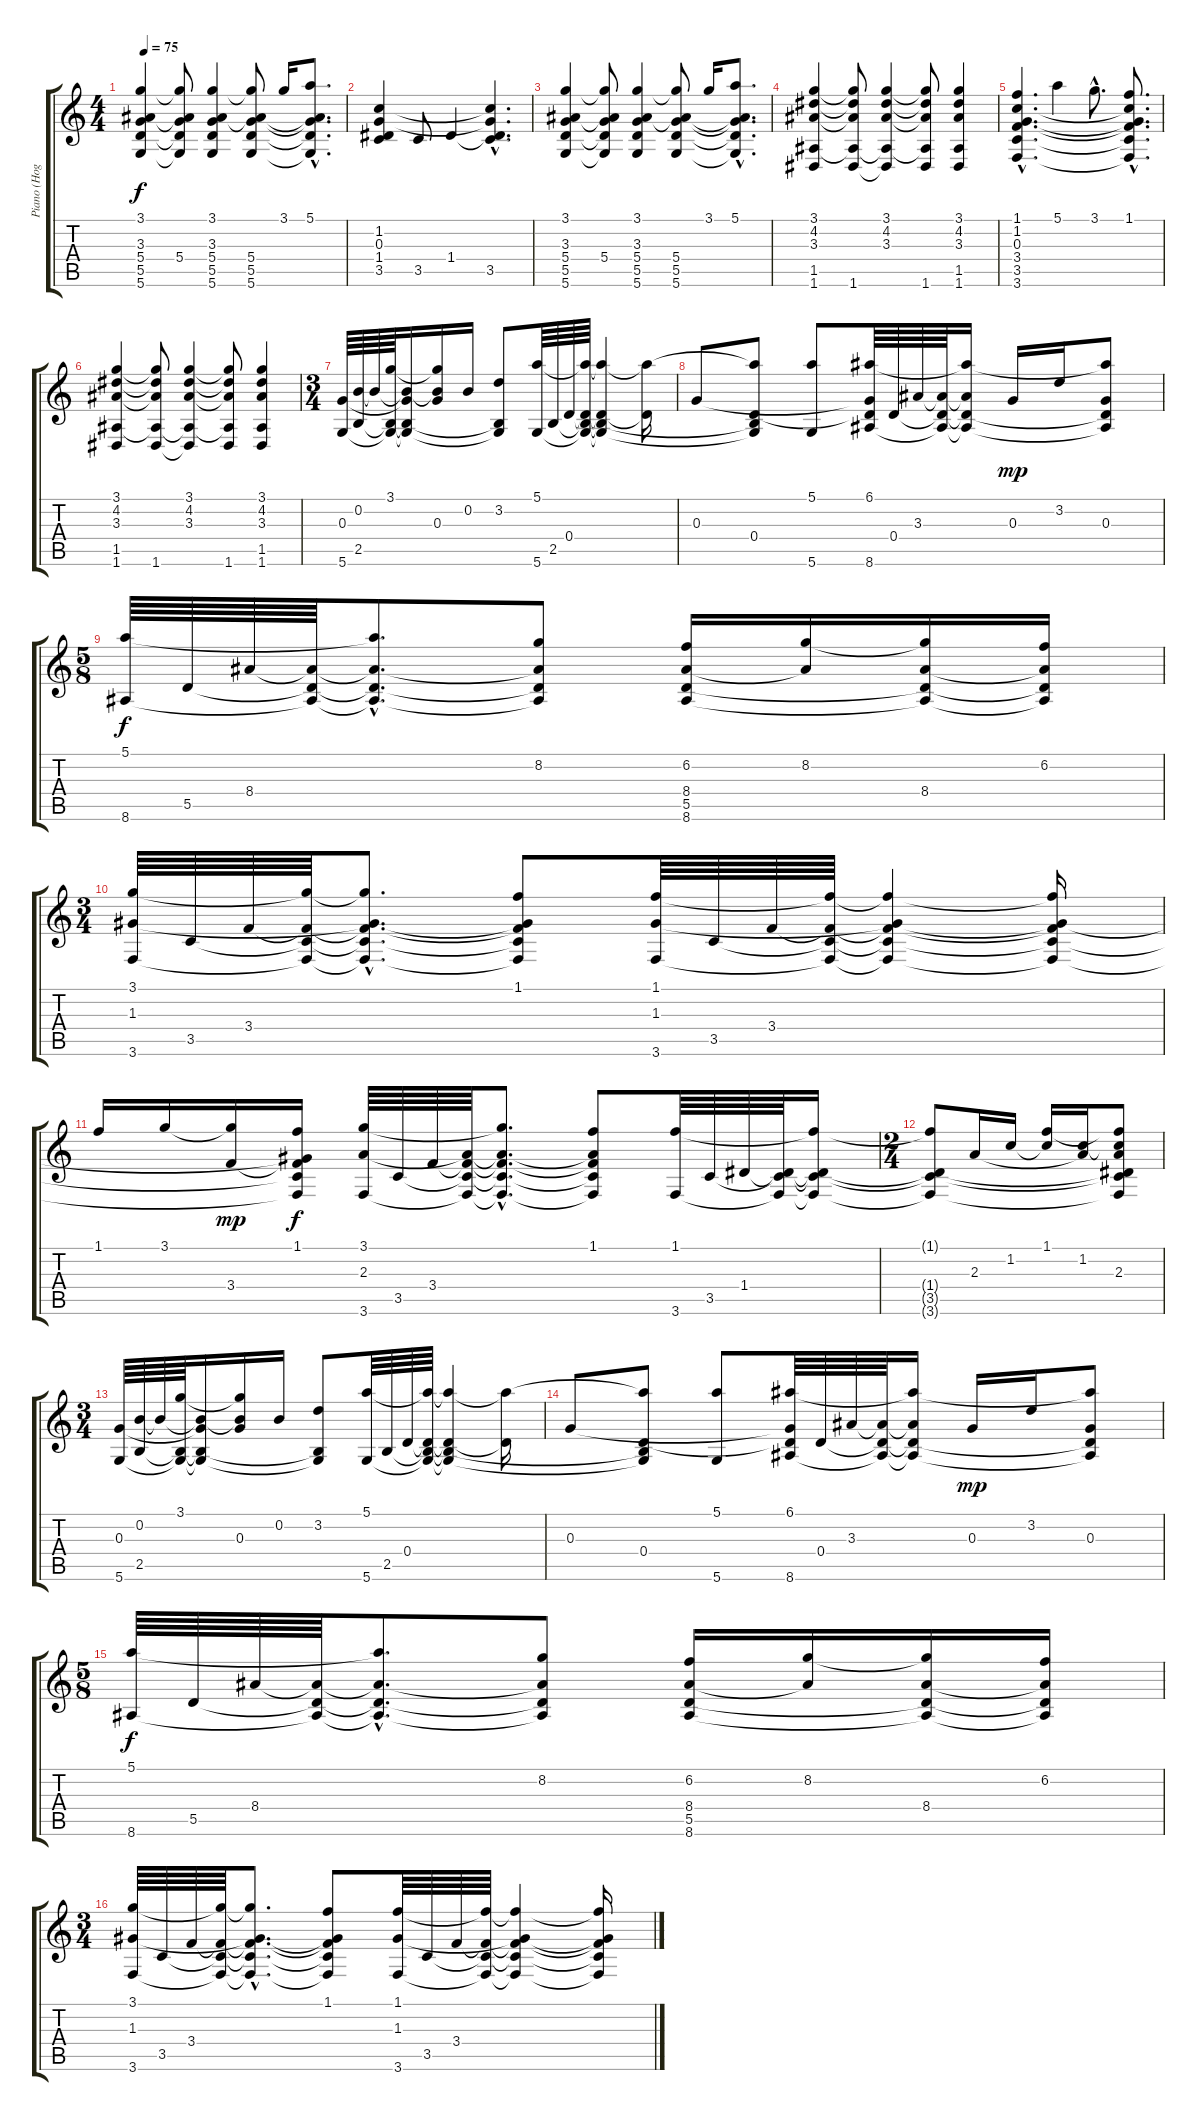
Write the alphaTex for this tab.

\track ("Piano (Hogson)" "Piano (Hog") {instrument acousticgrandpiano}
\staff {score tabs}
\tuning (E5 B4 G4 D4 A3 D3) {hide}
\ts (4 4)
\tempo 75
\clef g2
\ks c
(3.1 3.3 5.4 5.5 5.6).4{dy f} (3.1{t} 3.3{t} 5.4 5.5{t} 5.6{t}).8 (3.1 3.3 5.4 5.5 5.6).4 (3.1{t} 3.3{t} 5.4 5.5 5.6).8 3.1.16 (5.1{hac} 3.3{hac t} 5.4{hac t} 5.5{hac t} 5.6{hac t}).8{d} |
(1.2 0.3 1.4 3.5).4 3.5.8 1.4.4 (1.2{hac t} 0.3{hac t} 1.4{hac t} 3.5{hac}).4{d} |
(3.1 3.3 5.4 5.5 5.6).4 (3.1{t} 3.3{t} 5.4 5.5{t} 5.6{t}).8 (3.1 3.3 5.4 5.5 5.6).4 (3.1{t} 3.3{t} 5.4 5.5 5.6).8 3.1.16 (5.1{hac} 3.3{hac t} 5.4{hac t} 5.5{hac t} 5.6{hac t}).8{d} |
(3.1 4.2 3.3 1.5 1.6).4 (3.1{t} 4.2{t} 3.3{t} 1.5{t} 1.6).8 (3.1 4.2 3.3 1.5{t} 1.6{t}).4 (3.1{t} 4.2{t} 3.3{t} 1.5{t} 1.6).8 (3.1 4.2 3.3 1.5 1.6).4 |
(1.1{hac} 1.2{hac} 0.3{hac} 3.4{hac} 3.5{hac} 3.6{hac}).4{d} 5.1.4 3.1{hac}.8{d} (1.1{hac} 1.2{hac t} 0.3{hac t} 3.4{hac t} 3.5{hac t} 3.6{hac t}).8{d} |
(3.1 4.2 3.3 1.5 1.6).4 (3.1{t} 4.2{t} 3.3{t} 1.5{t} 1.6).8 (3.1 4.2 3.3 1.5{t} 1.6{t}).4 (3.1{t} 4.2{t} 3.3{t} 1.5{t} 1.6).8 (3.1 4.2 3.3 1.5 1.6).4 |
\ts (3 4)
(0.3 5.6).64 (0.2 2.5).64 0.2{t}.64 (3.1 2.5{t} 5.6{t}).64 (0.2{t} 0.3{t} 2.5{t} 5.6{t}).16 (3.1{t} 0.2{t} 0.3).16 0.2.16 (3.2 2.5{t} 5.6{t}).8 (5.1 5.6).64 2.5.64 0.4.64 (5.1{t} 0.4{t} 2.5{t} 5.6{t}).64 (5.1{t} 0.4{t} 2.5{t} 5.6{t}).4 (5.1{t} 0.4{t}).16 |
0.3.8 (5.1{t} 0.4 2.5{t} 5.6{t}).8 (5.1 5.6).8 (6.1 0.3{t} 0.4{t} 8.6).64 0.4.64 3.3.64 (3.3{t} 0.4{t} 8.6{t}).64 (6.1{t} 3.3{t} 0.4{t} 8.6{t}).16 0.3.16{dy mp} 3.2.16 (6.1{t} 0.3 0.4{t} 8.6{t}).8 |
\ts (5 8)
(5.1 8.6).64{dy f} 5.5.64 8.4.64 (8.4{t} 5.5{t} 8.6{t}).64 (5.1{hac t} 8.4{hac t} 5.5{hac t} 8.6{hac t}).8{d} (8.2 8.4{t} 5.5{t} 8.6{t}).8 (6.2 8.4 5.5 8.6).16 (8.2 8.4{t}).16 (8.2{t} 8.4 5.5{t} 8.6{t}).16 (6.2 8.4{t} 5.5{t} 8.6{t}).16 |
\ts (3 4)
(3.1 1.3 3.6).64 3.5.64 3.4.64 (3.1{t} 3.4{t} 3.5{t} 3.6{t}).64 (3.1{hac t} 1.3{hac t} 3.4{hac t} 3.5{hac t} 3.6{hac t}).8{d} (1.1 1.3{t} 3.4{t} 3.5{t} 3.6{t}).8 (1.1 1.3 3.6).64 3.5.64 3.4.64 (1.1{t} 3.4{t} 3.5{t} 3.6{t}).64 (1.1{t} 1.3{t} 3.4{t} 3.5{t} 3.6{t}).4 (1.1{t} 1.3{t} 3.4{t} 3.5{t} 3.6{t}).16 |
1.1.16 3.1.16 (3.1{t} 3.4).16{dy mp} (1.1 1.3{t} 3.4{t} 3.5{t} 3.6{t}).16{dy f} (3.1 2.3 3.6).64 3.5.64 3.4.64 (2.3{t} 3.4{t} 3.5{t} 3.6{t}).64 (3.1{hac t} 2.3{hac t} 3.4{hac t} 3.5{hac t} 3.6{hac t}).8{d} (1.1 2.3{t} 3.4{t} 3.5{t} 3.6{t}).8 (1.1 3.6).64 3.5.64 1.4.64 (1.4{t} 3.5{t} 3.6{t}).64 (1.1{t} 1.4{t} 3.5{t} 3.6{t}).16 |
\ts (2 4)
(1.1{t} 1.4{t} 3.5{t} 3.6{t}).8 2.3.16 1.2.16 (1.1 1.2{t}).16 (1.2 2.3{t}).16 (1.1{t} 1.2{t} 2.3 1.4{t} 3.5{t} 3.6{t}).8 |
\ts (3 4)
(0.3 5.6).64 (0.2 2.5).64 0.2{t}.64 (3.1 2.5{t} 5.6{t}).64 (0.2{t} 0.3{t} 2.5{t} 5.6{t}).16 (3.1{t} 0.2{t} 0.3).16 0.2.16 (3.2 2.5{t} 5.6{t}).8 (5.1 5.6).64 2.5.64 0.4.64 (5.1{t} 0.4{t} 2.5{t} 5.6{t}).64 (5.1{t} 0.4{t} 2.5{t} 5.6{t}).4 (5.1{t} 0.4{t}).16 |
0.3.8 (5.1{t} 0.4 2.5{t} 5.6{t}).8 (5.1 5.6).8 (6.1 0.3{t} 0.4{t} 8.6).64 0.4.64 3.3.64 (3.3{t} 0.4{t} 8.6{t}).64 (6.1{t} 3.3{t} 0.4{t} 8.6{t}).16 0.3.16{dy mp} 3.2.16 (6.1{t} 0.3 0.4{t} 8.6{t}).8 |
\ts (5 8)
(5.1 8.6).64{dy f} 5.5.64 8.4.64 (8.4{t} 5.5{t} 8.6{t}).64 (5.1{hac t} 8.4{hac t} 5.5{hac t} 8.6{hac t}).8{d} (8.2 8.4{t} 5.5{t} 8.6{t}).8 (6.2 8.4 5.5 8.6).16 (8.2 8.4{t}).16 (8.2{t} 8.4 5.5{t} 8.6{t}).16 (6.2 8.4{t} 5.5{t} 8.6{t}).16 |
\ts (3 4)
(3.1 1.3 3.6).64 3.5.64 3.4.64 (3.1{t} 3.4{t} 3.5{t} 3.6{t}).64 (3.1{hac t} 1.3{hac t} 3.4{hac t} 3.5{hac t} 3.6{hac t}).8{d} (1.1 1.3{t} 3.4{t} 3.5{t} 3.6{t}).8 (1.1 1.3 3.6).64 3.5.64 3.4.64 (1.1{t} 3.4{t} 3.5{t} 3.6{t}).64 (1.1{t} 1.3{t} 3.4{t} 3.5{t} 3.6{t}).4 (1.1{t} 1.3{t} 3.4{t} 3.5{t} 3.6{t}).16
